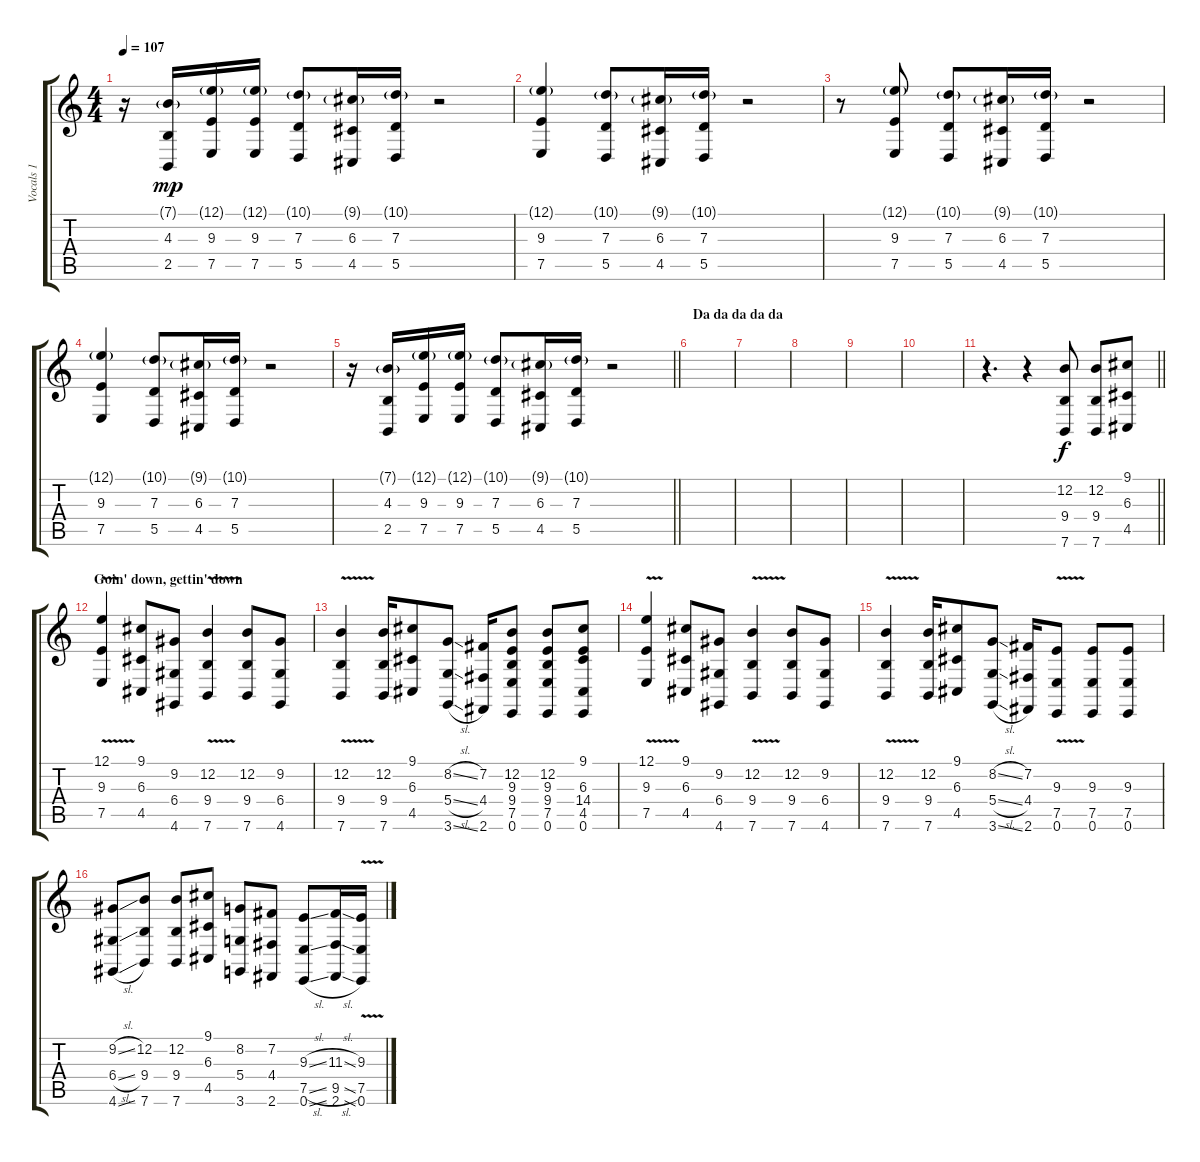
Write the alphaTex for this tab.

\track ("Vocals 1" "Vocals 1") {instrument lead8bassandlead}
\staff {score tabs}
\tuning (E4 B3 G3 D3 A2 E2) {hide}
\ts (4 4)
\tempo 107
\clef g2
\ks c
r.16{dy mp} (7.1{g} 4.3 2.5).16 (12.1{g} 9.3 7.5).16 (12.1{g} 9.3 7.5).16 (10.1{g} 7.3 5.5).8 (9.1{g} 6.3 4.5).16 (10.1{g} 7.3 5.5).16 r.2 |
(12.1{g} 9.3 7.5).4 (10.1{g} 7.3 5.5).8 (9.1{g} 6.3 4.5).16 (10.1{g} 7.3 5.5).16 r.2 |
r.8 (12.1{g} 9.3 7.5).8 (10.1{g} 7.3 5.5).8 (9.1{g} 6.3 4.5).16 (10.1{g} 7.3 5.5).16 r.2 |
(12.1{g} 9.3 7.5).4 (10.1{g} 7.3 5.5).8 (9.1{g} 6.3 4.5).16 (10.1{g} 7.3 5.5).16 r.2 |
\barLineRight lightlight
r.16 (7.1{g} 4.3 2.5).16 (12.1{g} 9.3 7.5).16 (12.1{g} 9.3 7.5).16 (10.1{g} 7.3 5.5).8 (9.1{g} 6.3 4.5).16 (10.1{g} 7.3 5.5).16 r.2 |
\section ("" "Da da da da da")
|
|
|
|
|
\barLineRight lightlight
r.4{d} r.4 (12.2 9.4 7.6).8{dy f} (12.2 9.4 7.6).8 (9.1 6.3 4.5).8 |
\section ("" "Goin' down, gettin' down")
(12.1{v} 9.3{v} 7.5{v}).4 (9.1 6.3 4.5).8 (9.2 6.4 4.6).8 (12.2{v} 9.4{v} 7.6{v}).4 (12.2 9.4 7.6).8 (9.2 6.4 4.6).8 |
(12.2{v} 9.4{v} 7.6{v}).4 (12.2 9.4 7.6).16 (9.1 6.3 4.5).8 (8.2{sl} 5.4{sl} 3.6{sl}).8 (7.2 4.4 2.6).16 (12.2 9.3 9.4 7.5 0.6).8 (12.2 9.3 9.4 7.5 0.6).8 (9.1 6.3 14.4 4.5 0.6).8 |
(12.1{v} 9.3{v} 7.5{v}).4 (9.1 6.3 4.5).8 (9.2 6.4 4.6).8 (12.2{v} 9.4{v} 7.6{v}).4 (12.2 9.4 7.6).8 (9.2 6.4 4.6).8 |
(12.2{v} 9.4{v} 7.6{v}).4 (12.2 9.4 7.6).16 (9.1 6.3 4.5).8 (8.2{sl} 5.4{sl} 3.6{sl}).8 (7.2 4.4 2.6).16 (9.3{v} 7.5{v} 0.6{v}).8 (9.3 7.5 0.6).8 (9.3 7.5 0.6).8 |
(9.2{sl} 6.4{sl} 4.6{sl}).8 (12.2 9.4 7.6).8 (12.2 9.4 7.6).8 (9.1 6.3 4.5).8 (8.2 5.4 3.6).8 (7.2 4.4 2.6).8 (9.3{sl} 7.5{sl} 0.6{sl}).8 (11.3{sl} 9.5{sl} 2.6{sl}).16 (9.3{v} 7.5{v} 0.6{v}).16
